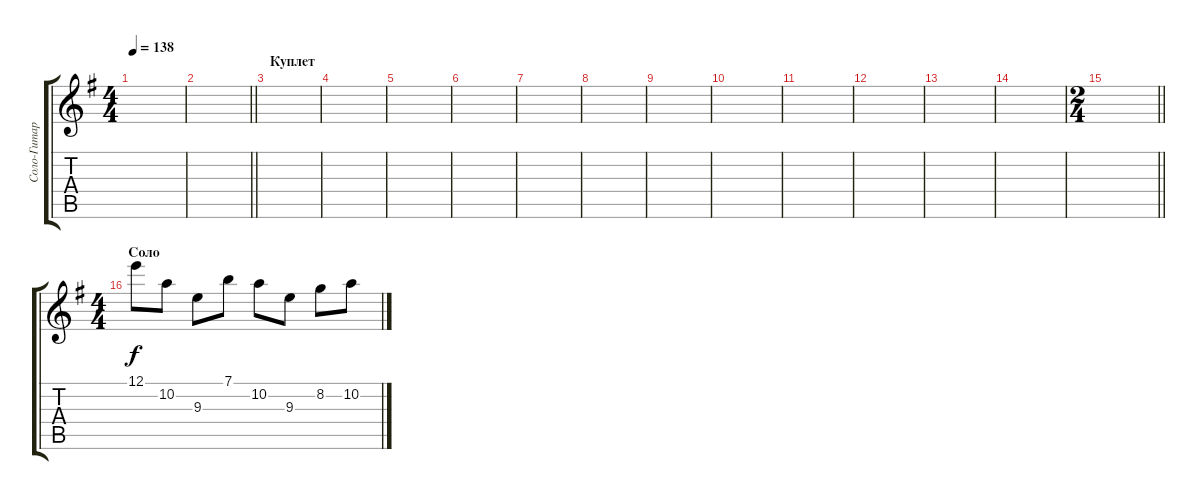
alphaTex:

\track ("Соло-Гитара" "Соло-Гитар") {instrument electricguitarjazz}
\staff {score tabs}
\tuning (E4 B3 G3 D3 A2 E2) {hide}
\ts (4 4)
\tempo 138
\clef g2
\ks eminor
|
\barLineRight lightlight
|
\section ("" "Куплет")
|
|
|
|
|
|
|
|
|
|
|
|
\ts (2 4)
\barLineRight lightlight
|
\ts (4 4)
\section ("" "Соло")
12.1.8 10.2.8 9.3.8 7.1.8 10.2.8 9.3.8 8.2.8 10.2.8
